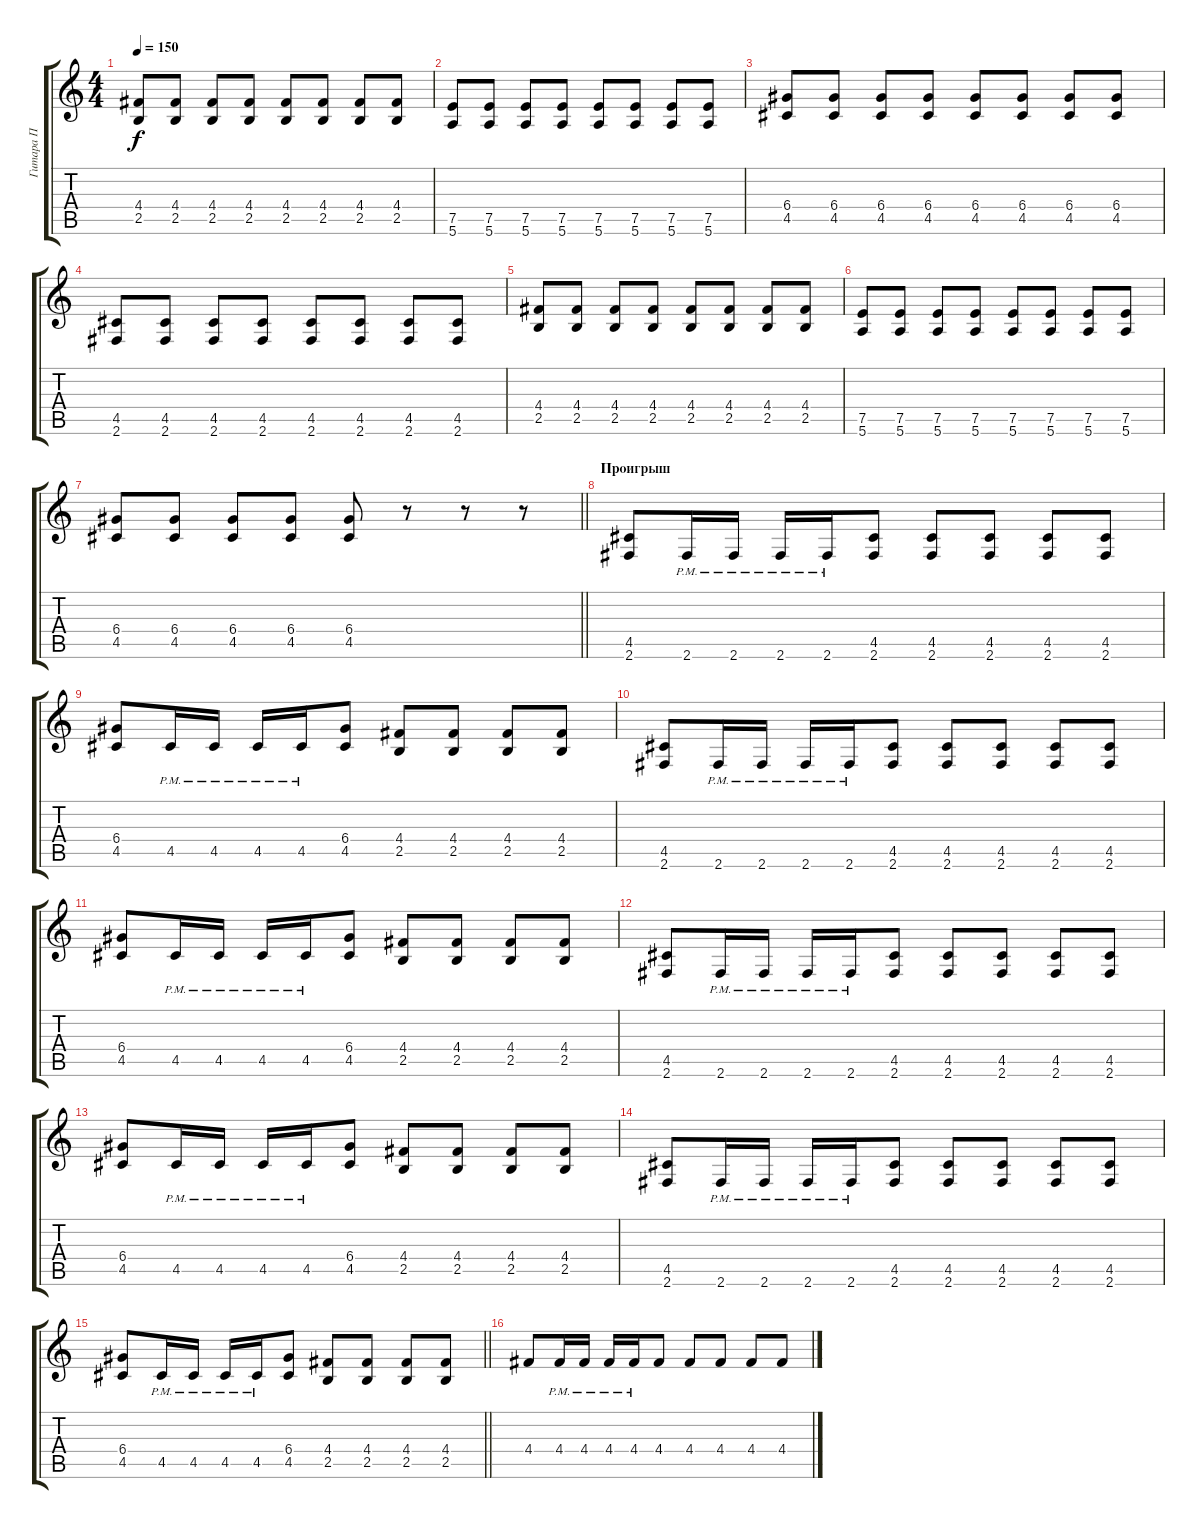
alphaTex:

\track ("Гитара П" "Гитара П") {instrument overdrivenguitar}
\staff {score tabs}
\tuning (E4 B3 G3 D3 A2 E2) {hide}
\ts (4 4)
\tempo 150
\clef g2
\ks c
(4.4 2.5).8{dy f} (4.4 2.5).8 (4.4 2.5).8 (4.4 2.5).8 (4.4 2.5).8 (4.4 2.5).8 (4.4 2.5).8 (4.4 2.5).8 |
(7.5 5.6).8 (7.5 5.6).8 (7.5 5.6).8 (7.5 5.6).8 (7.5 5.6).8 (7.5 5.6).8 (7.5 5.6).8 (7.5 5.6).8 |
(6.4 4.5).8 (6.4 4.5).8 (6.4 4.5).8 (6.4 4.5).8 (6.4 4.5).8 (6.4 4.5).8 (6.4 4.5).8 (6.4 4.5).8 |
(4.5 2.6).8 (4.5 2.6).8 (4.5 2.6).8 (4.5 2.6).8 (4.5 2.6).8 (4.5 2.6).8 (4.5 2.6).8 (4.5 2.6).8 |
(4.4 2.5).8 (4.4 2.5).8 (4.4 2.5).8 (4.4 2.5).8 (4.4 2.5).8 (4.4 2.5).8 (4.4 2.5).8 (4.4 2.5).8 |
(7.5 5.6).8 (7.5 5.6).8 (7.5 5.6).8 (7.5 5.6).8 (7.5 5.6).8 (7.5 5.6).8 (7.5 5.6).8 (7.5 5.6).8 |
\barLineRight lightlight
(6.4 4.5).8 (6.4 4.5).8 (6.4 4.5).8 (6.4 4.5).8 (6.4 4.5).8 r.8 r.8 r.8 |
\section ("" "Проигрыш")
(4.5 2.6).8 2.6{pm}.16 2.6{pm}.16 2.6{pm}.16 2.6{pm}.16 (4.5 2.6).8 (4.5 2.6).8 (4.5 2.6).8 (4.5 2.6).8 (4.5 2.6).8 |
(6.4 4.5).8 4.5{pm}.16 4.5{pm}.16 4.5{pm}.16 4.5{pm}.16 (6.4 4.5).8 (4.4 2.5).8 (4.4 2.5).8 (4.4 2.5).8 (4.4 2.5).8 |
(4.5 2.6).8 2.6{pm}.16 2.6{pm}.16 2.6{pm}.16 2.6{pm}.16 (4.5 2.6).8 (4.5 2.6).8 (4.5 2.6).8 (4.5 2.6).8 (4.5 2.6).8 |
(6.4 4.5).8 4.5{pm}.16 4.5{pm}.16 4.5{pm}.16 4.5{pm}.16 (6.4 4.5).8 (4.4 2.5).8 (4.4 2.5).8 (4.4 2.5).8 (4.4 2.5).8 |
(4.5 2.6).8 2.6{pm}.16 2.6{pm}.16 2.6{pm}.16 2.6{pm}.16 (4.5 2.6).8 (4.5 2.6).8 (4.5 2.6).8 (4.5 2.6).8 (4.5 2.6).8 |
(6.4 4.5).8 4.5{pm}.16 4.5{pm}.16 4.5{pm}.16 4.5{pm}.16 (6.4 4.5).8 (4.4 2.5).8 (4.4 2.5).8 (4.4 2.5).8 (4.4 2.5).8 |
(4.5 2.6).8 2.6{pm}.16 2.6{pm}.16 2.6{pm}.16 2.6{pm}.16 (4.5 2.6).8 (4.5 2.6).8 (4.5 2.6).8 (4.5 2.6).8 (4.5 2.6).8 |
\barLineRight lightlight
(6.4 4.5).8 4.5{pm}.16 4.5{pm}.16 4.5{pm}.16 4.5{pm}.16 (6.4 4.5).8 (4.4 2.5).8 (4.4 2.5).8 (4.4 2.5).8 (4.4 2.5).8 |
\section ("" " ")
4.4.8 4.4{pm}.16 4.4{pm}.16 4.4{pm}.16 4.4{pm}.16 4.4.8 4.4.8 4.4.8 4.4.8 4.4.8
